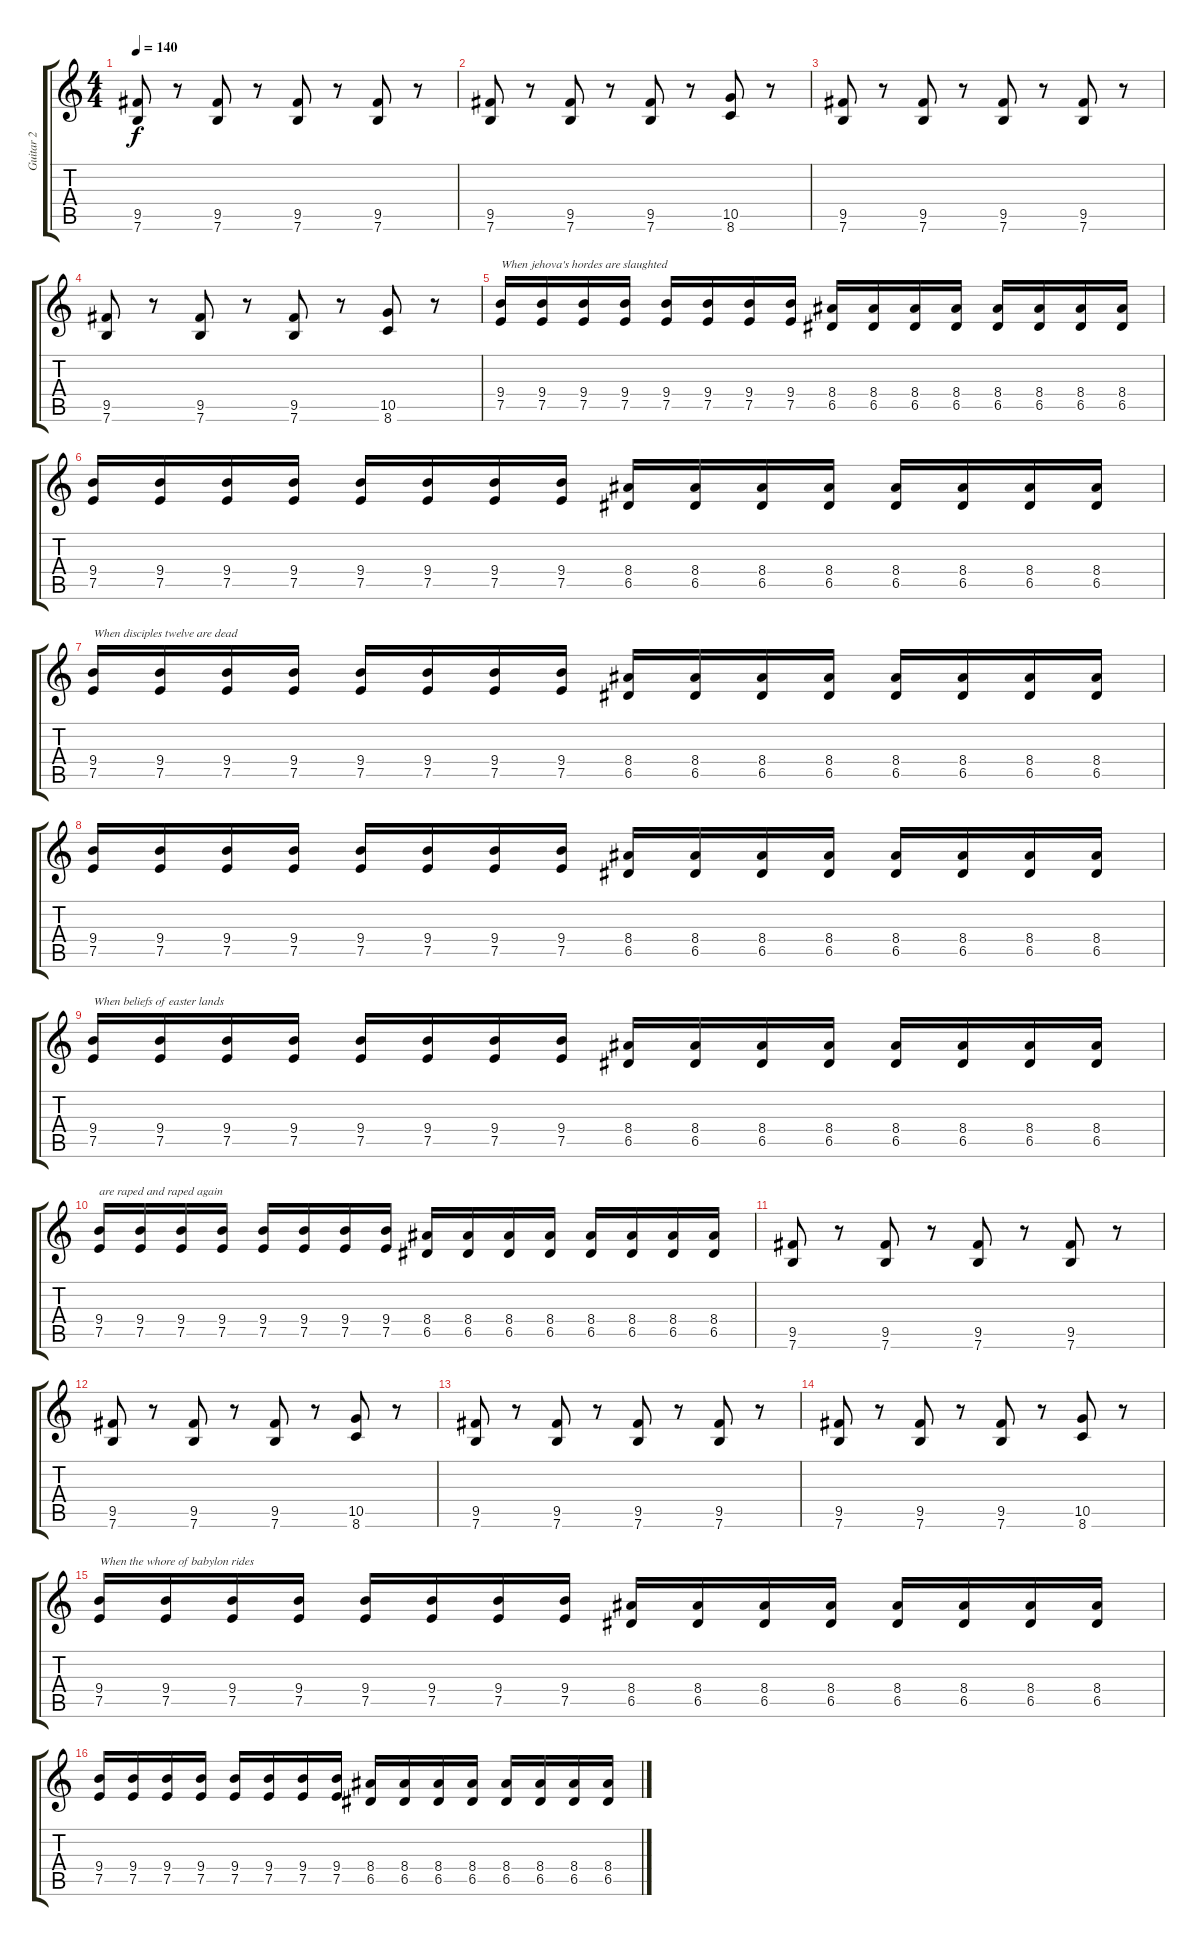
\track ("Guitar 2" "Guitar 2") {instrument distortionguitar}
\staff {score tabs}
\tuning (E4 B3 G3 D3 A2 E2) {hide}
\ts (4 4)
\tempo 140
\clef g2
\ks c
(9.5 7.6).8{dy f} r.8 (9.5 7.6).8 r.8 (9.5 7.6).8 r.8 (9.5 7.6).8 r.8 |
(9.5 7.6).8 r.8 (9.5 7.6).8 r.8 (9.5 7.6).8 r.8 (10.5 8.6).8 r.8 |
(9.5 7.6).8 r.8 (9.5 7.6).8 r.8 (9.5 7.6).8 r.8 (9.5 7.6).8 r.8 |
(9.5 7.6).8 r.8 (9.5 7.6).8 r.8 (9.5 7.6).8 r.8 (10.5 8.6).8 r.8 |
(9.4 7.5).16{txt "When jehova's hordes are slaughted"} (9.4 7.5).16 (9.4 7.5).16 (9.4 7.5).16 (9.4 7.5).16 (9.4 7.5).16 (9.4 7.5).16 (9.4 7.5).16 (8.4 6.5).16 (8.4 6.5).16 (8.4 6.5).16 (8.4 6.5).16 (8.4 6.5).16 (8.4 6.5).16 (8.4 6.5).16 (8.4 6.5).16 |
(9.4 7.5).16 (9.4 7.5).16 (9.4 7.5).16 (9.4 7.5).16 (9.4 7.5).16 (9.4 7.5).16 (9.4 7.5).16 (9.4 7.5).16 (8.4 6.5).16 (8.4 6.5).16 (8.4 6.5).16 (8.4 6.5).16 (8.4 6.5).16 (8.4 6.5).16 (8.4 6.5).16 (8.4 6.5).16 |
(9.4 7.5).16{txt "When disciples twelve are dead"} (9.4 7.5).16 (9.4 7.5).16 (9.4 7.5).16 (9.4 7.5).16 (9.4 7.5).16 (9.4 7.5).16 (9.4 7.5).16 (8.4 6.5).16 (8.4 6.5).16 (8.4 6.5).16 (8.4 6.5).16 (8.4 6.5).16 (8.4 6.5).16 (8.4 6.5).16 (8.4 6.5).16 |
(9.4 7.5).16 (9.4 7.5).16 (9.4 7.5).16 (9.4 7.5).16 (9.4 7.5).16 (9.4 7.5).16 (9.4 7.5).16 (9.4 7.5).16 (8.4 6.5).16 (8.4 6.5).16 (8.4 6.5).16 (8.4 6.5).16 (8.4 6.5).16 (8.4 6.5).16 (8.4 6.5).16 (8.4 6.5).16 |
(9.4 7.5).16{txt "When beliefs of easter lands "} (9.4 7.5).16 (9.4 7.5).16 (9.4 7.5).16 (9.4 7.5).16 (9.4 7.5).16 (9.4 7.5).16 (9.4 7.5).16 (8.4 6.5).16 (8.4 6.5).16 (8.4 6.5).16 (8.4 6.5).16 (8.4 6.5).16 (8.4 6.5).16 (8.4 6.5).16 (8.4 6.5).16 |
(9.4 7.5).16{txt "are raped and raped again"} (9.4 7.5).16 (9.4 7.5).16 (9.4 7.5).16 (9.4 7.5).16 (9.4 7.5).16 (9.4 7.5).16 (9.4 7.5).16 (8.4 6.5).16 (8.4 6.5).16 (8.4 6.5).16 (8.4 6.5).16 (8.4 6.5).16 (8.4 6.5).16 (8.4 6.5).16 (8.4 6.5).16 |
(9.5 7.6).8 r.8 (9.5 7.6).8 r.8 (9.5 7.6).8 r.8 (9.5 7.6).8 r.8 |
(9.5 7.6).8 r.8 (9.5 7.6).8 r.8 (9.5 7.6).8 r.8 (10.5 8.6).8 r.8 |
(9.5 7.6).8 r.8 (9.5 7.6).8 r.8 (9.5 7.6).8 r.8 (9.5 7.6).8 r.8 |
(9.5 7.6).8 r.8 (9.5 7.6).8 r.8 (9.5 7.6).8 r.8 (10.5 8.6).8 r.8 |
(9.4 7.5).16{txt "When the whore of babylon rides"} (9.4 7.5).16 (9.4 7.5).16 (9.4 7.5).16 (9.4 7.5).16 (9.4 7.5).16 (9.4 7.5).16 (9.4 7.5).16 (8.4 6.5).16 (8.4 6.5).16 (8.4 6.5).16 (8.4 6.5).16 (8.4 6.5).16 (8.4 6.5).16 (8.4 6.5).16 (8.4 6.5).16 |
(9.4 7.5).16 (9.4 7.5).16 (9.4 7.5).16 (9.4 7.5).16 (9.4 7.5).16 (9.4 7.5).16 (9.4 7.5).16 (9.4 7.5).16 (8.4 6.5).16 (8.4 6.5).16 (8.4 6.5).16 (8.4 6.5).16 (8.4 6.5).16 (8.4 6.5).16 (8.4 6.5).16 (8.4 6.5).16
